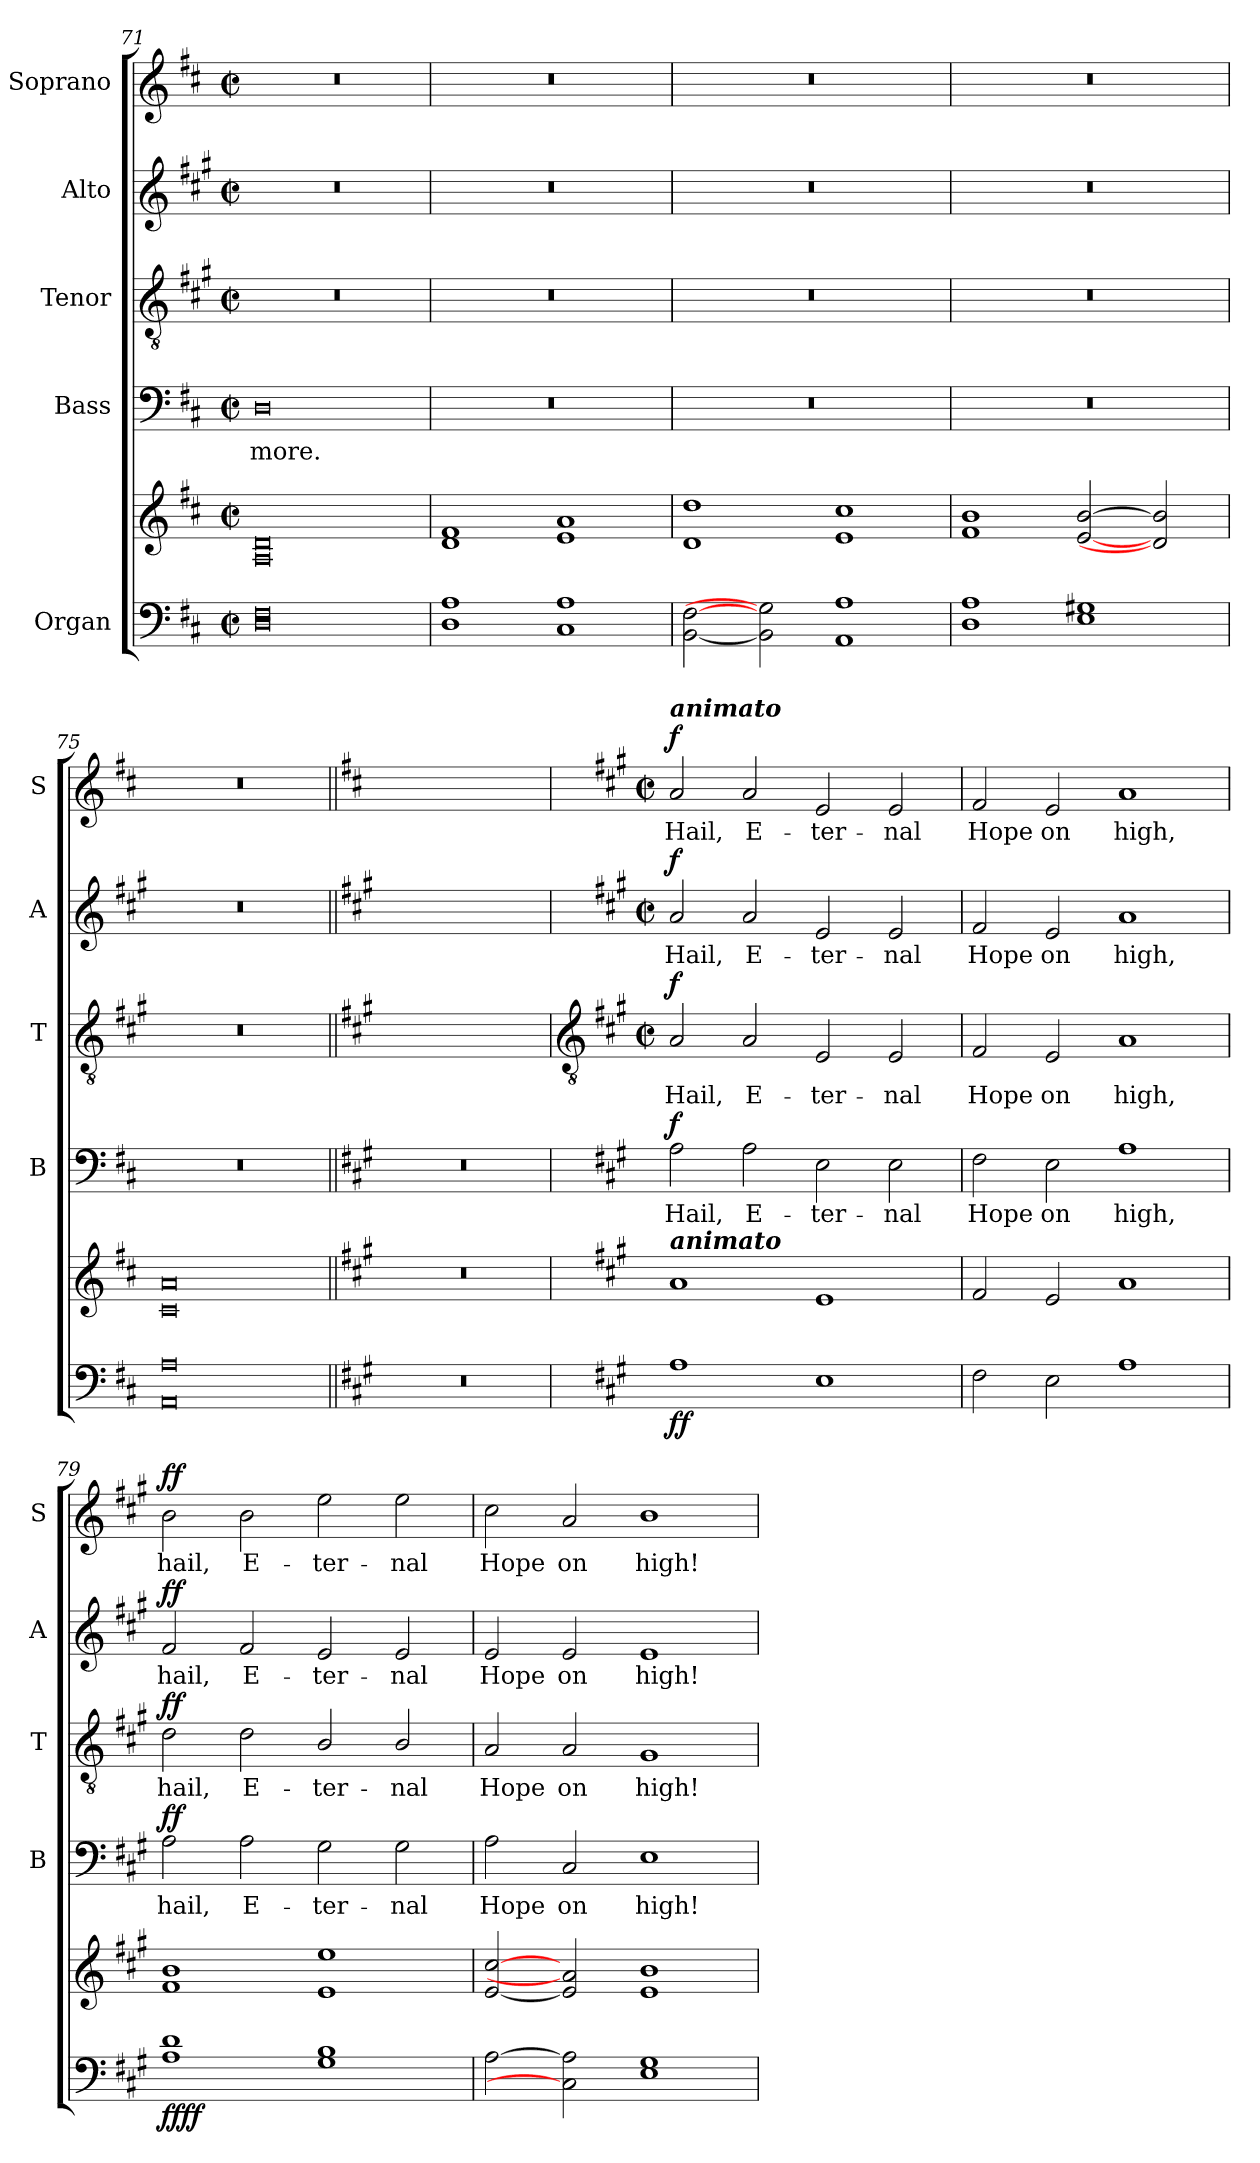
**kern	**kern	**dynam	**kern	**text	**dynam	**kern	**text	**dynam	**kern	**text	**dynam	**kern	**text	**dynam
*part5	*part5	*part5	*part4	*part4	*part4	*part3	*part3	*part3	*part2	*part2	*part2	*part1	*part1	*part1
*staff6	*staff5	*staff5/6	*staff4	*staff4	*staff4	*staff3	*staff3	*staff3	*staff2	*staff2	*staff2	*staff1	*staff1	*staff1
*I"Organ	*	*	*I"Bass	*	*	*I"Tenor	*	*	*I"Alto	*	*	*I"Soprano	*	*
*	*	*	*I'B	*	*	*I'T	*	*	*I'A	*	*	*I'S	*	*
*clefF4	*clefG2	*	*clefF4	*	*	*clefGv2	*	*	*clefG2	*	*	*clefG2	*	*
*k[f#c#]	*k[f#c#]	*	*k[f#c#]	*	*	*k[f#c#g#]	*	*	*k[f#c#g#]	*	*	*k[f#c#]	*	*
*D:	*D:	*	*D:	*	*	*A:	*	*	*A:	*	*	*D:	*	*
*M4/2	*M4/2	*	*M4/2	*	*	*M4/2	*	*	*M4/2	*	*	*M4/2	*	*
*met(c|)	*met(c|)	*	*met(c|)	*	*	*met(c|)	*	*	*met(c|)	*	*	*met(c|)	*	*
=71	=71	=71	=71	=71	=71	=71	=71	=71	=71	=71	=71	=71	=71	=71
!	!	!	!	!LO:LY:b	!	!	!	!	!	!	!	!	!	!
0D 0F#	0A 0d	.	0D	-more.	.	0r	.	.	0r	.	.	0r	.	.
=72	=72	=72	=72	=72	=72	=72	=72	=72	=72	=72	=72	=72	=72	=72
1D 1A	1d 1f#	.	0r	.	.	0r	.	.	0r	.	.	0r	.	.
1C# 1A	1e 1a	.	.	.	.	.	.	.	.	.	.	.	.	.
=73	=73	=73	=73	=73	=73	=73	=73	=73	=73	=73	=73	=73	=73	=73
[2BB [2F#	1d 1dd	.	0r	.	.	0r	.	.	0r	.	.	0r	.	.
2BB] 2G#]	.	.	.	.	.	.	.	.	.	.	.	.	.	.
1AA 1A	1e 1cc#	.	.	.	.	.	.	.	.	.	.	.	.	.
=74	=74	=74	=74	=74	=74	=74	=74	=74	=74	=74	=74	=74	=74	=74
1D 1A	1f# 1b	.	0r	.	.	0r	.	.	0r	.	.	0r	.	.
1E 1G#X	[2e [2b	.	.	.	.	.	.	.	.	.	.	.	.	.
.	2d] 2b]	.	.	.	.	.	.	.	.	.	.	.	.	.
=75	=75	=75	=75	=75	=75	=75	=75	=75	=75	=75	=75	=75	=75	=75
0AA 0A	0c# 0a	.	0r	.	.	0r	.	.	0r	.	.	0r	.	.
=76||	=76||	=76||	=76||	=76||	=76||	=76||	=76||	=76||	=76||	=76||	=76||	=76||	=76||	=76||
*k[f#c#g#]	*k[f#c#g#]	*	*k[f#c#g#]	*	*	*	*	*	*	*	*	*	*	*
*A:	*A:	*	*A:	*	*	*	*	*	*	*	*	*	*	*
0r	0r	.	0r	.	.	0ryy	.	.	0ryy	.	.	0ryy	.	.
!!LO:LB:g=z
=77	=77	=77	=77	=77	=77	=77	=77	=77	=77	=77	=77	=77	=77	=77
*	*	*	*	*	*	*clefGv2	*	*	*	*	*	*	*	*
*	*	*	*	*	*	*k[f#c#g#]	*	*	*k[f#c#g#]	*	*	*k[f#c#g#]	*	*
*	*	*	*	*	*	*A:	*	*	*A:	*	*	*A:	*	*
*	*	*	*	*	*	*M4/2	*	*	*M4/2	*	*	*M4/2	*	*
*	*	*	*	*	*	*met(c|)	*	*	*met(c|)	*	*	*met(c|)	*	*
!	!	!	!	!	!	!	!	!	!	!	!	!LO:TX:a:Bi:t=animato	!	!
!	!LO:TX:a:Bi:t=animato	!	!	!	!	!	!	!	!	!	!	!	!	!
!	!	!LO:DY:b=2	!	!LO:LY:b	!	!	!LO:LY:b	!	!	!LO:LY:b	!	!	!LO:LY:b	!
!	!	!LO:DY:n=1:b	!	!	!LO:DY:b	!	!	!LO:DY:b	!	!	!LO:DY:b	!	!	!LO:DY:b
1A	1a	f f	2A	Hail,	f	2A	Hail,	f	2a	Hail,	f	2a	Hail,	f
!	!	!	!	!LO:LY:b	!	!	!LO:LY:b	!	!	!LO:LY:b	!	!	!LO:LY:b	!
.	.	.	2A	E-	.	2A	E-	.	2a	E-	.	2a	E-	.
!	!	!	!	!LO:LY:b	!	!	!LO:LY:b	!	!	!LO:LY:b	!	!	!LO:LY:b	!
1E	1e	.	2E	-ter-	.	2E	-ter-	.	2e	-ter-	.	2e	-ter-	.
!	!	!	!	!LO:LY:b	!	!	!LO:LY:b	!	!	!LO:LY:b	!	!	!LO:LY:b	!
.	.	.	2E	-nal	.	2E	-nal	.	2e	-nal	.	2e	-nal	.
=78	=78	=78	=78	=78	=78	=78	=78	=78	=78	=78	=78	=78	=78	=78
!	!	!	!	!LO:LY:b	!	!	!LO:LY:b	!	!	!LO:LY:b	!	!	!LO:LY:b	!
2F#	2f#	.	2F#	Hope	.	2F#	Hope	.	2f#	Hope	.	2f#	Hope	.
!	!	!	!	!LO:LY:b	!	!	!LO:LY:b	!	!	!LO:LY:b	!	!	!LO:LY:b	!
2E	2e	.	2E	on	.	2E	on	.	2e	on	.	2e	on	.
!	!	!	!	!LO:LY:b	!	!	!LO:LY:b	!	!	!LO:LY:b	!	!	!LO:LY:b	!
1A	1a	.	1A	high,	.	1A	high,	.	1a	high,	.	1a	high,	.
=79	=79	=79	=79	=79	=79	=79	=79	=79	=79	=79	=79	=79	=79	=79
!	!	!LO:DY:b=2	!	!LO:LY:b	!	!	!LO:LY:b	!	!	!LO:LY:b	!	!	!LO:LY:b	!
!	!	!LO:DY:n=1:b	!	!	!LO:DY:b	!	!	!LO:DY:b	!	!	!LO:DY:b	!	!	!LO:DY:b
1A 1d	1f# 1b	ff ff	2A	hail,	ff	2d	hail,	ff	2f#	hail,	ff	2b	hail,	ff
!	!	!	!	!LO:LY:b	!	!	!LO:LY:b	!	!	!LO:LY:b	!	!	!LO:LY:b	!
.	.	.	2A	E-	.	2d	E-	.	2f#	E-	.	2b	E-	.
!	!	!	!	!LO:LY:b	!	!	!LO:LY:b	!	!	!LO:LY:b	!	!	!LO:LY:b	!
1G#\ 1B\	1e 1ee	.	2G#\	-ter-	.	2B/	-ter-	.	2e	-ter-	.	2ee	-ter-	.
!	!	!	!	!LO:LY:b	!	!	!LO:LY:b	!	!	!LO:LY:b	!	!	!LO:LY:b	!
.	.	.	2G#\	-nal	.	2B/	-nal	.	2e	-nal	.	2ee	-nal	.
=80	=80	=80	=80	=80	=80	=80	=80	=80	=80	=80	=80	=80	=80	=80
!	!	!	!	!LO:LY:b	!	!	!LO:LY:b	!	!	!LO:LY:b	!	!	!LO:LY:b	!
[2A	[2e [2cc#	.	2A	Hope	.	2A	Hope	.	2e	Hope	.	2cc#	Hope	.
!	!	!	!	!LO:LY:b	!	!	!LO:LY:b	!	!	!LO:LY:b	!	!	!LO:LY:b	!
2C#] 2A]	2e] 2a]	.	2C#	on	.	2A	on	.	2e	on	.	2a	on	.
!	!	!	!	!LO:LY:b	!	!	!LO:LY:b	!	!	!LO:LY:b	!	!	!LO:LY:b	!
1E 1G#	1e 1b	.	1E	high!	.	1G#	high!	.	1e	high!	.	1b	high!	.
=	=	=	=	=	=	=	=	=	=	=	=	=	=	=
*-	*-	*-	*-	*-	*-	*-	*-	*-	*-	*-	*-	*-	*-	*-
